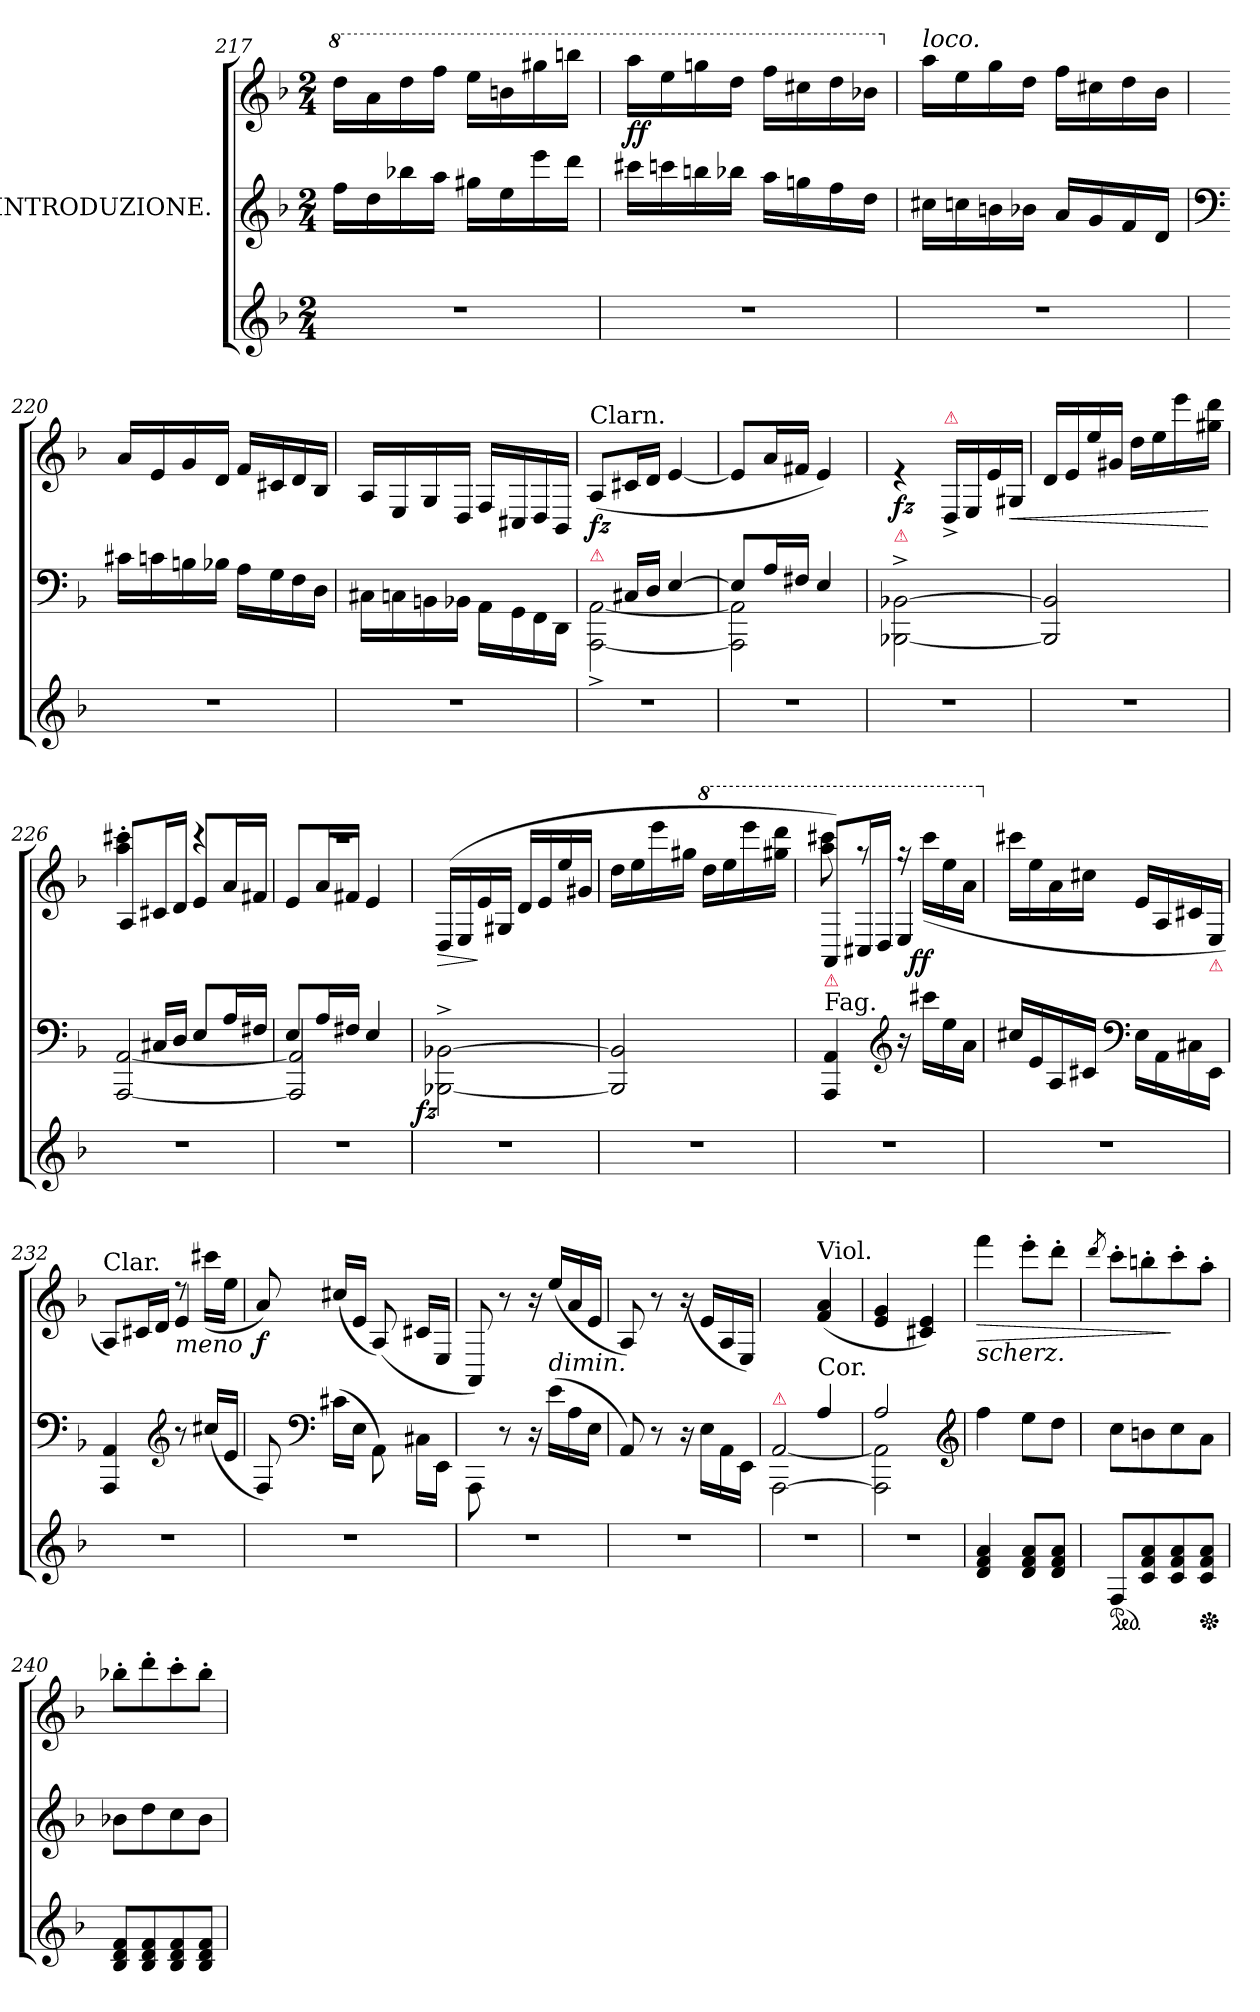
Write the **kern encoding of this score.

**kern	**kern	**kern	**dynam
*part2	*part1	*part1	*part1
*staff3	*staff2	*staff1	*staff1/2
*	*I"INTRODUZIONE.	*	*
*clefG2	*clefG2	*clefG2	*
*k[b-]	*k[b-]	*k[b-]	*
*F:	*F:	*F:	*
*M2/4	*M2/4	*M2/4	*
*	*	*8va	*
=217	=217	=217	=217
2r	16ffLL	16dddLL	.
.	16dd	16aa	.
.	16bb-X	16ddd	.
.	16aaJJ	16fffJJ	.
.	16gg#XLL	16eeeLL	.
.	16ee	16bbn	.
.	16eee	16ggg#X	.
.	16dddJJ	16bbbnJJ	.
=218	=218	=218	=218
!	!	!	!LO:DY:b
2r	16ccc#XLL	16aaaLL	ff
.	16cccn	16eee	.
.	16bbn	16gggn	.
.	16bb-XJJ	16dddJJ	.
.	16aaLL	16fffLL	.
.	16ggn	16ccc#X	.
.	16ff	16ddd	.
.	16ddJJ	16bb-XJJ	.
=219	=219	=219	=219
*	*	*X8va	*
!	!	!LO:TX:a:i:t=loco.	!
2r	16cc#XLL	16aaLL	.
.	16ccn	16ee	.
.	16bn	16gg	.
.	16b-XJJ	16ddJJ	.
.	16a/LL	16ffLL	.
.	16g/	16cc#X	.
.	16f/	16dd	.
.	16d/JJ	16b-JJ	.
=220	=220	=220	=220
*	*clefF4	*	*
2r	16c#XLL	16aLL	.
.	16cn	16e	.
.	16Bn	16g	.
.	16B-XJJ	16dJJ	.
.	16ALL	16fLL	.
.	16G	16c#X	.
.	16F	16d	.
.	16DJJ	16B-JJ	.
=221	=221	=221	=221
2r	16C#X\LL	16A/LL	.
.	16Cn\	16E/	.
.	16BBn\	16G/	.
.	16BB-X\JJ	16D/JJ	.
.	16AA\LL	16F/LL	.
.	16GG\	16C#X/	.
.	16FF\	16D/	.
.	16DD\JJ	16BB-/JJ	.
=222	=222	=222	=222
*	*^	*	*
!	!	!	!LO:TX:a:t=Clarn.	!
!	!	!	!LO:TX:b:color=crimson:t=⚠	!
!	!	!	!	!LO:DY:b
2r	8rFyy	[2AAA^> [2AA^>	(>8A!L	fz
.	16C#X!LL	.	16c#X!L	.
.	16D!JJ	.	16d!JJ	.
.	[4E!	.	[4e!	.
=223	=223	=223	=223	=223
2r	8E!L]	2AAA] 2AA]	8e!L]	.
.	16A!L	.	16a!L	.
.	16F#X!JJ	.	16f#X!JJ	.
.	4E!	.	4e!)	.
*	*v	*v	*	*
=224	=224	=224	=224
!	!	!LO:TX:b:color=crimson:t=⚠	!
!	!	!	!LO:DY:b
2r	[2BBB-X^>\ [2BB-X^>\	4re	fz
!	!	!LO:TX:a:color=crimson:t=⚠	!
.	.	16D^>/LL	.
.	.	16E/	.
.	.	16e/	.
!	!	!	!LO:HP:b
.	.	16G#XJJ	<
=225	=225	=225	=225
2r	2BBB-]/ 2BB-]/	16d/LL	.
.	.	16e/	.
.	.	16ee/	.
.	.	16g#X/JJ	.
.	.	16ddLL	.
.	.	16ee	.
.	.	16eee	.
.	.	16gg#X 16dddJJ	[
=226	=226	=226	=226
*	*^	*^	*
2r	8rFyy	[2AAA/ [2AA/	4aa'>\ 4ccc#X'>\	8A!/L	.
.	16C#X!LL	.	.	16c#X!/L	.
.	16D!JJ	.	.	16d!/JJ	.
.	8E!L	.	4rccc	8e!/L	.
.	16A!L	.	.	16a!/L	.
.	16F#X!JJ	.	.	16f#X!/JJ	.
=227	=227	=227	=227	=227	=227
2r	8E!L	2AAA]/ 2AA]/	2rccc	8e!/L	.
.	16A!L	.	.	16a!/L	.
.	16F#X!JJ	.	.	16f#X!/JJ	.
.	4E!	.	.	4e!/	.
*	*v	*v	*	*	*
=228	=228	=228	=228	=228
!	!	!	!	!LO:HP:b
!	!	!	!	!LO:DY:n=1:b=2:rj
*	*	*v	*v	*
2r	[2BBB-X^<\ [2BB-X^<\	(>16D/LL	> fz
.	.	16E/	.
.	.	16e/	]
.	.	16G#XJJ	.
.	.	16d/LL	.
.	.	16e/	.
.	.	16ee/	.
.	.	16g#X/JJ	.
=229	=229	=229	=229
2r	2BBB-]/ 2BB-]/	16ddLL	.
.	.	16ee	.
.	.	16eee	.
.	.	16gg#XJJ	.
*	*	*8va	*
.	.	16dddLL	.
.	.	16eee	.
.	.	16eeee	.
.	.	16ggg#X 16ddddJJ	.
=230	=230	=230	=230
*	*	*^	*
*	*	*	*^	*
!	!	!LO:TX:b:color=crimson:t=⚠	!	!	!
!	!	!LO:TX:b:t=Fag.	!	!	!
2r	4AAA 4AA	8A!L)	8aaa 8cccc#X	4ryy	.
.	.	16c#X!L	8rggg	.	.
.	.	16d!JJ	.	.	.
*	*clefG2	*	*	*	*
.	16r	4e!	16rggg	32ryy	.
!	!	!	!	!	!LO:DY:b
.	.	.	.	8..ryy	ff
.	16ccc#XLL	.	(>16cccc#LL	.	.
.	16ee	.	16eee	.	.
.	16aJJ	.	16aaJJ	.	.
*	*	*v	*v	*v	*
=231	=231	=231	=231
*	*	*X8va	*
*	*	*^	*
*	*	*	*^	*
!	!	!LO:TX:a:i:t=loco.	!	!	!
*	*	*v	*v	*v	*
2r	16cc#XLL	16ccc#XLL	.
.	16e	16ee	.
.	16A	16a	.
.	16c#XJJ	16cc#XJJ	.
*	*clefF4	*	*
.	16E\LL	16eLL	.
.	16AA\	16A	.
.	16C#X\	16c#X	.
!	!	!LO:TX:b:color=crimson:t=⚠	!
.	16EE\JJ	16E/JJ	.
=232	=232	=232	=232
*	*	*^	*
!	!	!LO:TX:a:t=Clar.	!	!
2r	4AAA 4AA	8A!L)	8ryy	.
.	.	16c#X!L	16ryy	.
.	.	16d!JJ	16ryy	.
*	*clefG2	*	*	*
!	!	!LO:TX:b:i:t=meno	!	!
.	8r	4e!	8rdd	.
.	(16cc#XLL	.	(>16ccc#XLL	.
.	16eJJ	.	16eeJJ	.
=233	=233	=233	=233	=233
!	!	!	!	!LO:DY:b
*	*	*v	*v	*
2r	8F)	8a/)	f
*	*clefF4	*	*
.	(16c#XLL	(>16cc#XLL	.
.	16EJJ	16eJJ	.
.	8AA\)	(>8A)	.
.	16C#X\LL	16c#XLL	.
.	16EE\JJ	16E/JJ	.
=234	=234	=234	=234
2r	8AAA\	8AA/)	.
.	8r	8r	.
.	16r	16r	.
!	!	!LO:TX:b:i:t=dimin.	!
.	(16eLL	(>16eeLL	.
.	16A	16a	.
.	16EJJ	16eJJ	.
=235	=235	=235	=235
2r	8AA/)	8A)	.
.	8r	8r	.
.	16r	(>16r	.
.	16E\LL	16eLL	.
.	16AA\	16A	.
.	16EE\JJ	16E/JJ)	.
=236	=236	=236	=236
*	*^	*	*
*	*	*^	*	*
!	!LO:TX:a:color=crimson:t=⚠	!	!	!	!
2r	4rcyy	[2AA/	[2AAA\	4ryy	.
!	!	!	!	!LO:TX:a:t=Viol.	!
!	!LO:TX:a:t=Cor.	!	!	!	!
.	4A!	.	.	(4f! 4a!	.
*	*	*v	*v	*	*
=237	=237	=237	=237	=237
2r	2A!	2AAA] 2AA]	4e! 4g!	.
.	.	.	4c#X! 4e!)	.
*	*v	*v	*	*
*	*clefG2	*	*
=238	=238	=238	=238
!	!	!LO:TX:b:i:t=scherz.	!
!	!	!	!LO:HP:b
4d! 4f! 4a!	4ff	4fff	>
8d! 8f! 8a!L	8eeL	8eee'>L	.
8d! 8f! 8a!J	8ddJ	8ddd'>J	.
=239	=239	=239	=239
.	.	8qddd/	.
*ped	*	*	*
8F!L	8ccL	8ccc'>L	.
8c! 8f! 8a!	8bn	8bbn'>	.
8c! 8f! 8a!	8cc	8ccc'>	]
*Xped	*	*	*
8c! 8f! 8a!J	8aJ	8aa'>J	.
=240	=240	=240	=240
8B-! 8d! 8f!L	8b-XL	8bb-X'>L	.
8B-! 8d! 8f!	8dd	8ddd'>	.
8B-! 8d! 8f!	8cc	8ccc'>	.
8B-! 8d! 8f!J	8b-J	8bb-'>J	.
=	=	=	=
*-	*-	*-	*-
